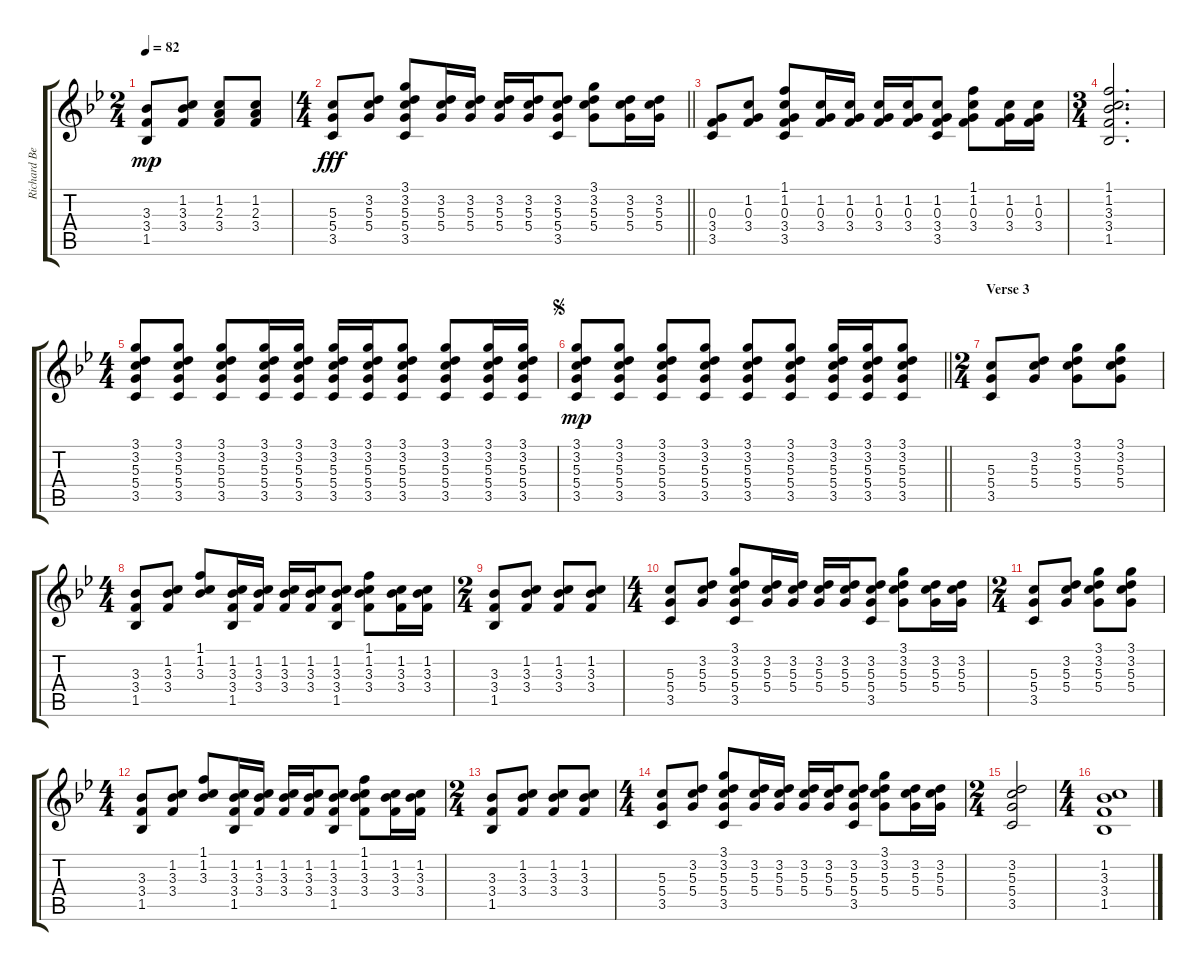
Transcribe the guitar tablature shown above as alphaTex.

\track ("Richard Bennett - Acoustic" "Richard Be") {instrument acousticguitarsteel}
\staff {score tabs}
\tuning (E4 B3 G3 D3 A2 E2) {hide}
\ts (2 4)
\tempo 82
\clef g2
\ks bb
(3.3 3.4 1.5).8{dy mp} (1.2 3.3 3.4).8 (1.2 2.3 3.4).8 (1.2 2.3 3.4).8 |
\ts (4 4)
\barLineRight lightlight
(5.3 5.4 3.5).8{dy fff} (3.2 5.3 5.4).8 (3.1 3.2 5.3 5.4 3.5).8 (3.2 5.3 5.4).16 (3.2 5.3 5.4).16 (3.2 5.3 5.4).16 (3.2 5.3 5.4).16 (3.2 5.3 5.4 3.5).8 (3.1 3.2 5.3 5.4).8 (3.2 5.3 5.4).16 (3.2 5.3 5.4).16 |
(0.3 3.4 3.5).8 (1.2 0.3 3.4).8 (1.1 1.2 0.3 3.4 3.5).8 (1.2 0.3 3.4).16 (1.2 0.3 3.4).16 (1.2 0.3 3.4).16 (1.2 0.3 3.4).16 (1.2 0.3 3.4 3.5).8 (1.1 1.2 0.3 3.4).8 (1.2 0.3 3.4).16 (1.2 0.3 3.4).16 |
\ts (3 4)
(1.1 1.2 3.3 3.4 1.5).2{d} |
\ts (4 4)
(3.1 3.2 5.3 5.4 3.5).8 (3.1 3.2 5.3 5.4 3.5).8 (3.1 3.2 5.3 5.4 3.5).8 (3.1 3.2 5.3 5.4 3.5).16 (3.1 3.2 5.3 5.4 3.5).16 (3.1 3.2 5.3 5.4 3.5).16 (3.1 3.2 5.3 5.4 3.5).16 (3.1 3.2 5.3 5.4 3.5).8 (3.1 3.2 5.3 5.4 3.5).8 (3.1 3.2 5.3 5.4 3.5).16 (3.1 3.2 5.3 5.4 3.5).16 |
\jump segno
\barLineRight lightlight
(3.1 3.2 5.3 5.4 3.5).8{dy mp} (3.1 3.2 5.3 5.4 3.5).8 (3.1 3.2 5.3 5.4 3.5).8 (3.1 3.2 5.3 5.4 3.5).8 (3.1 3.2 5.3 5.4 3.5).8 (3.1 3.2 5.3 5.4 3.5).8 (3.1 3.2 5.3 5.4 3.5).16 (3.1 3.2 5.3 5.4 3.5).16 (3.1 3.2 5.3 5.4 3.5).8 |
\ts (2 4)
\section ("" "Verse 3")
(5.3 5.4 3.5).8 (3.2 5.3 5.4).8 (3.1 3.2 5.3 5.4).8 (3.1 3.2 5.3 5.4).8 |
\ts (4 4)
(3.3 3.4 1.5).8 (1.2 3.3 3.4).8 (1.1 1.2 3.3).8 (1.2 3.3 3.4 1.5).16 (1.2 3.3 3.4).16 (1.2 3.3 3.4).16 (1.2 3.3 3.4).16 (1.2 3.3 3.4 1.5).8 (1.1 1.2 3.3 3.4).8 (1.2 3.3 3.4).16 (1.2 3.3 3.4).16 |
\ts (2 4)
(3.3 3.4 1.5).8 (1.2 3.3 3.4).8 (1.2 3.3 3.4).8 (1.2 3.3 3.4).8 |
\ts (4 4)
(5.3 5.4 3.5).8 (3.2 5.3 5.4).8 (3.1 3.2 5.3 5.4 3.5).8 (3.2 5.3 5.4).16 (3.2 5.3 5.4).16 (3.2 5.3 5.4).16 (3.2 5.3 5.4).16 (3.2 5.3 5.4 3.5).8 (3.1 3.2 5.3 5.4).8 (3.2 5.3 5.4).16 (3.2 5.3 5.4).16 |
\ts (2 4)
(5.3 5.4 3.5).8 (3.2 5.3 5.4).8 (3.1 3.2 5.3 5.4).8 (3.1 3.2 5.3 5.4).8 |
\ts (4 4)
(3.3 3.4 1.5).8 (1.2 3.3 3.4).8 (1.1 1.2 3.3).8 (1.2 3.3 3.4 1.5).16 (1.2 3.3 3.4).16 (1.2 3.3 3.4).16 (1.2 3.3 3.4).16 (1.2 3.3 3.4 1.5).8 (1.1 1.2 3.3 3.4).8 (1.2 3.3 3.4).16 (1.2 3.3 3.4).16 |
\ts (2 4)
(3.3 3.4 1.5).8 (1.2 3.3 3.4).8 (1.2 3.3 3.4).8 (1.2 3.3 3.4).8 |
\ts (4 4)
(5.3 5.4 3.5).8 (3.2 5.3 5.4).8 (3.1 3.2 5.3 5.4 3.5).8 (3.2 5.3 5.4).16 (3.2 5.3 5.4).16 (3.2 5.3 5.4).16 (3.2 5.3 5.4).16 (3.2 5.3 5.4 3.5).8 (3.1 3.2 5.3 5.4).8 (3.2 5.3 5.4).16 (3.2 5.3 5.4).16 |
\ts (2 4)
(3.2 5.3 5.4 3.5).2 |
\ts (4 4)
(1.2 3.3 3.4 1.5).1
